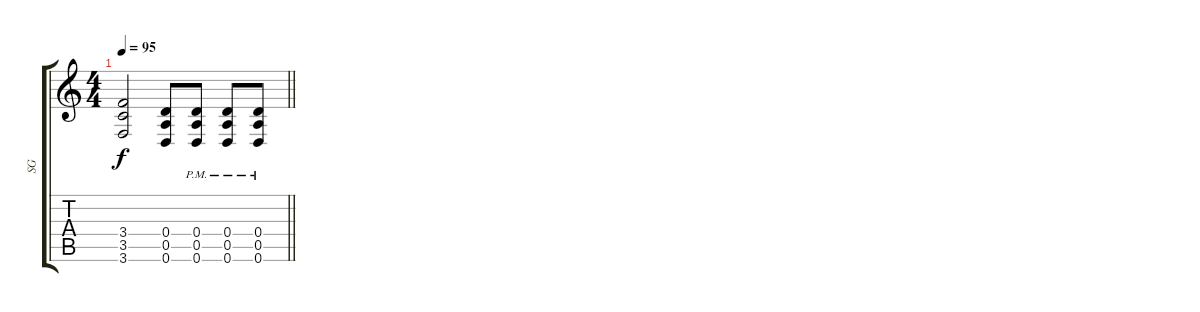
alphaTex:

\track ("SG" "SG") {instrument overdrivenguitar}
\staff {score tabs}
\tuning (E4 B3 G3 D3 A2 D2) {hide}
\ts (4 4)
\tempo 95
\clef g2
\barLineRight lightlight
\ks c
(3.4 3.5 3.6).2{dy f} (0.4 0.5 0.6).8 (0.4{pm} 0.5{pm} 0.6{pm}).8 (0.4{pm} 0.5{pm} 0.6{pm}).8 (0.4{pm} 0.5{pm} 0.6{pm}).8
